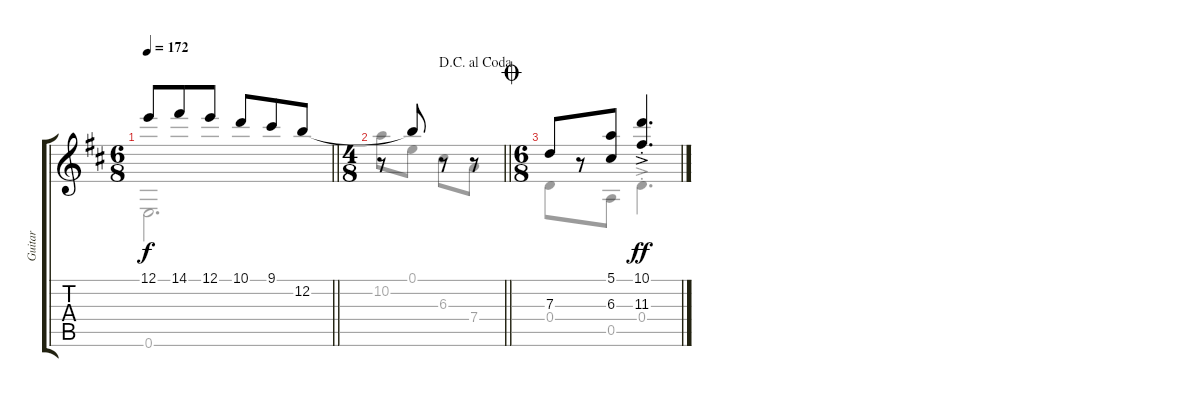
\track ("Guitar" "Guitar") {instrument acousticguitarnylon}
\staff {score tabs}
\tuning (E4 B3 G3 D3 A2 E2) {hide}
\voice
\ts (6 8)
\tempo 172
\clef g2
\barLineRight lightlight
\ks d
12.1.8{dy f} 14.1.8 12.1.8 10.1.8 9.1.8 12.2.8 |
\ts (4 8)
\jump dacapoalcoda
\barLineRight lightlight
r.8 12.2{t}.8 r.8 r.8 |
\ts (6 8)
\jump coda
7.3.8 r.8 (5.1 6.3).8 (10.1{ac st} 11.3{ac st}).4{d dy ff}
\voice
\clef g2
\ottava regular
\simile none
\barLineRight lightlight
\ks d
0.6.2{d dy f} |
\barLineRight lightlight
10.2.8 0.1.8 6.3.8 7.4.8 |
0.4.8 r.8 0.5.8 0.4{ac st}.4{d dy ff}
